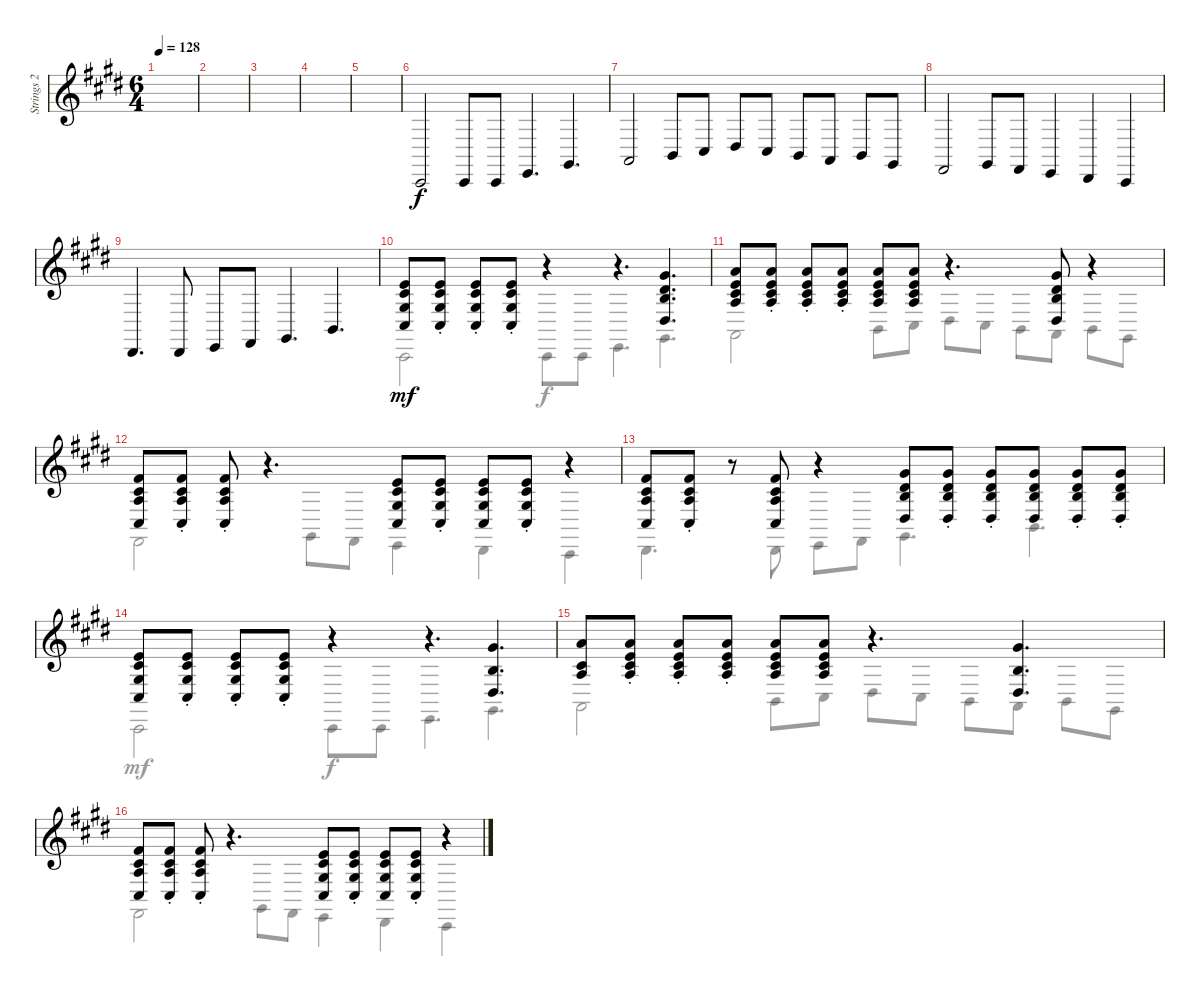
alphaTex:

\track ("Strings 2" "Strings 2") {instrument stringensemble1}
\staff {score}
\tuning (E4 B3 G3 D3 A2 C2) {hide}
\voice
\ts (6 4)
\tempo 128
\clef g2
\ks e
|
|
|
|
|
1.6.2 1.6.8{dy f} 1.6.8 4.6.4{d} 8.6.4{d} |
0.5.2 2.5.8 4.5.8 1.4.8 4.5.8 2.5.8 0.5.8 2.5.8 8.6.8 |
6.6.2 8.6.8 6.6.8 4.6.4 3.6.4 1.6.4 |
3.6.4{d} 3.6.8 4.6.8 6.6.8 8.6.4{d} 2.5.4{d} |
(5.2 6.3 6.4 4.5).8{dy mf} (5.2{st} 6.3{st} 6.4{st} 4.5{st}).8 (5.2{st} 6.3{st} 6.4{st} 4.5{st}).8 (5.2{st} 6.3{st} 6.4{st} 4.5{st}).8 r.4 r.4{d} (4.1 4.2 4.3 1.4).4{d} |
(5.1 5.2 6.3 7.4).8 (5.1{st} 5.2{st} 6.3{st} 7.4{st}).8 (5.1{st} 5.2{st} 6.3{st} 7.4{st}).8 (5.1{st} 5.2{st} 6.3{st} 7.4{st}).8 (5.1 5.2 6.3 7.4).8 (5.1 5.2 6.3 7.4).8 r.4{d} (4.1 4.2 4.3 1.4).8 r.4 |
(2.1 2.2 2.3 4.5).8 (2.1{st} 2.2{st} 2.3{st} 4.5{st}).8 (2.1{st} 2.2{st} 2.3{st} 4.5{st}).8 r.4{d} (0.1 2.2 1.3 4.5).8 (0.1{st} 6.3{st} 6.4{st} 4.5{st}).8 (0.1 6.3 6.4 4.5).8 (0.1{st} 6.3{st} 6.4{st} 4.5{st}).8 r.4 |
(2.1 2.2 2.3 4.5).8 (2.1{st} 2.2{st} 2.3{st} 4.5{st}).8 r.8 (2.1 2.2 2.3 4.5).8 r.4 (4.1 4.2 4.3 6.5).8 (4.1{st} 4.2{st} 4.3{st} 6.5{st}).8 (4.1{st} 4.2{st} 4.3{st} 6.5{st}).8 (4.1 4.2 4.3 6.5).8 (4.1{st} 4.2{st} 4.3{st} 6.5{st}).8 (4.1{st} 4.2{st} 4.3{st} 6.5{st}).8 |
(5.2 6.3 6.4 4.5).8 (5.2{st} 6.3{st} 6.4{st} 4.5{st}).8 (5.2{st} 6.3{st} 6.4{st} 4.5{st}).8 (5.2{st} 6.3{st} 6.4{st} 4.5{st}).8 r.4 r.4{d} (4.1 4.3 1.4).4{d} |
(5.1 6.3 7.4).8 (5.1{st} 5.2{st} 6.3{st} 7.4{st}).8 (5.1{st} 5.2{st} 6.3{st} 7.4{st}).8 (5.1{st} 5.2{st} 6.3{st} 7.4{st}).8 (5.1 5.2 6.3 7.4).8 (5.1 5.2 6.3 7.4).8 r.4{d} (4.1 4.3 1.4).4{d} |
(2.1 2.2 2.3 4.5).8 (2.1{st} 2.2{st} 2.3{st} 4.5{st}).8 (2.1{st} 2.2{st} 2.3{st} 4.5{st}).8 r.4{d} (0.1 6.3 6.4 4.5).8 (0.1{st} 6.3{st} 6.4{st} 4.5{st}).8 (0.1 6.3 6.4 4.5).8 (0.1{st} 6.3{st} 6.4{st} 4.5{st}).8 r.4
\voice
\clef g2
\ottava regular
\simile none
\ks e
|
|
|
|
|
|
|
|
|
1.6.2 1.6.8{dy f} 1.6.8 4.6.4{d} 8.6.4{d} |
0.5.2 2.5.8 4.5.8 6.5.8 4.5.8 2.5.8 0.5.8 2.5.8 8.6.8 |
6.6.2 8.6.8 6.6.8 4.6.4 3.6.4 1.6.4 |
3.6.4{d} 3.6.8 4.6.8 6.6.8 8.6.4{d} 11.6.4{d} |
1.6.2{dy mf} 1.6.8{dy f} 1.6.8 4.6.4{d} 8.6.4{d} |
0.5.2 2.5.8 4.5.8 6.5.8 4.5.8 2.5.8 0.5.8 2.5.8 8.6.8 |
6.6.2 8.6.8 6.6.8 4.6.4 3.6.4 1.6.4
